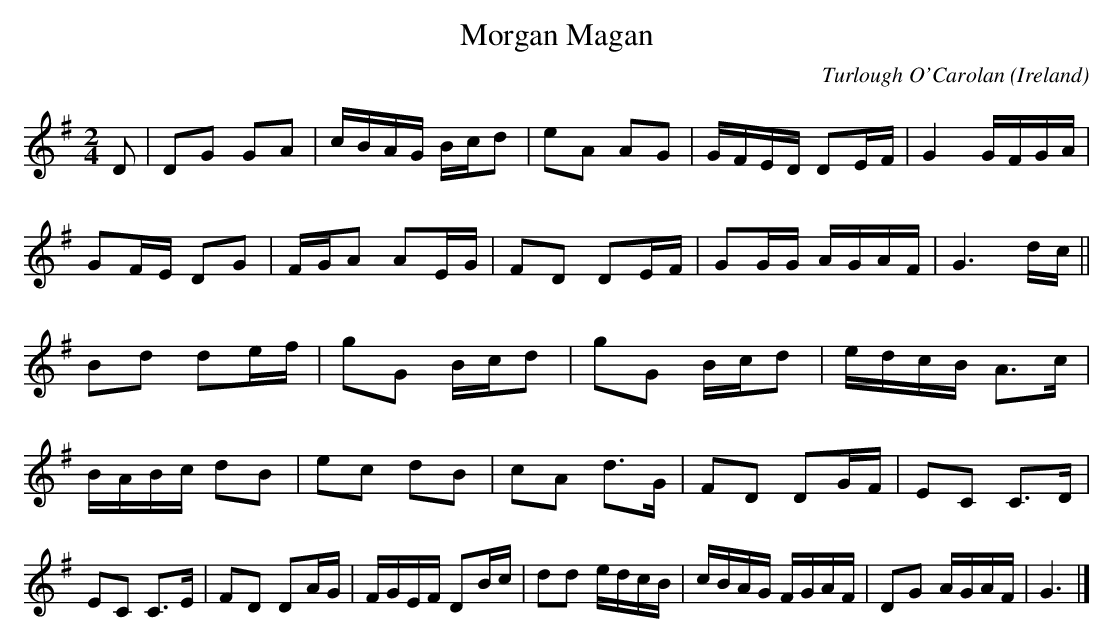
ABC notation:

X:1
T:Morgan Magan
C:Turlough O'Carolan
M:2/4
O:Ireland
K:G major
D2|\
D2G2 G2A2|cBAG Bcd2|e2A2 A2G2|GFED D2EF|\
G4 GFGA|G2FE D2G2|FGA2 A2EG|F2D2 D2EF|\
G2GG AGAF|G6 dc||\
B2d2 d2ef|g2G2 Bcd2|g2G2 Bcd2|edcB A3c|\
BABc d2B2|e2c2 d2B2|c2A2 d3G|F2D2 D2GF|\
E2C2 C3D|E2C2 C3E|F2D2 D2AG|FGEF D2Bc|\
d2d2 edcB|cBAG FGAF|D2G2 AGAF|G6|]
